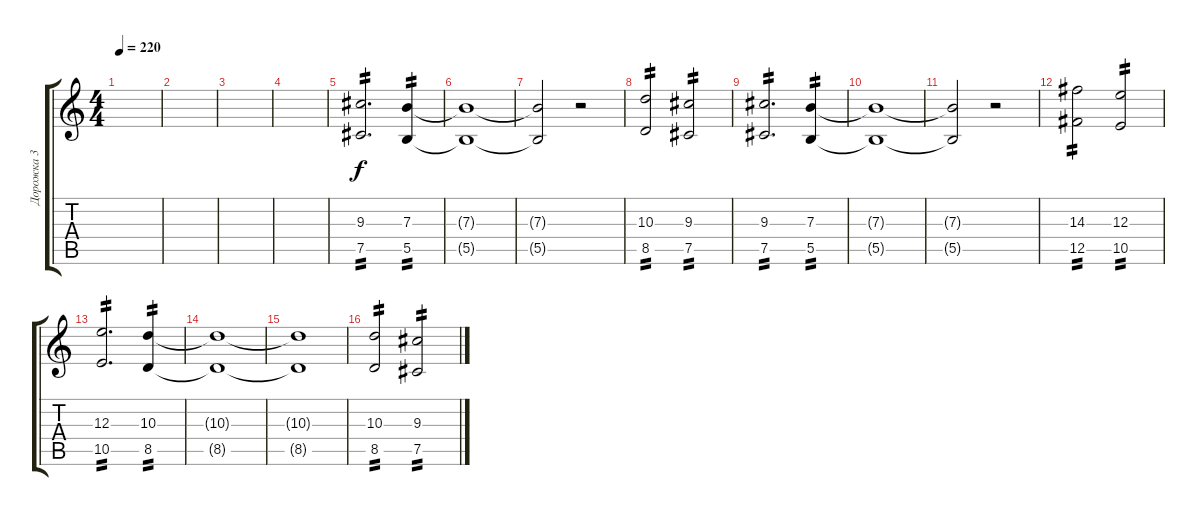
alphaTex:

\track ("Дорожка 3" "Дорожка 3") {instrument distortionguitar}
\staff {score tabs}
\tuning (Db4 Ab3 E3 B2 Gb2 B1) {hide}
\ts (4 4)
\tempo 220
\clef g2
\ks c
|
|
|
|
(9.3 7.5).2{d tp 2} (7.3 5.5).4{tp 2} |
(7.3{t} 5.5{t}).1 |
(7.3{t} 5.5{t}).2 r.2 |
(10.3 8.5).2{tp 2} (9.3 7.5).2{tp 2} |
(9.3 7.5).2{d tp 2} (7.3 5.5).4{tp 2} |
(7.3{t} 5.5{t}).1 |
(7.3{t} 5.5{t}).2 r.2 |
(14.3 12.5).2{tp 2} (12.3 10.5).2{tp 2} |
(12.3 10.5).2{d tp 2} (10.3 8.5).4{tp 2} |
(10.3{t} 8.5{t}).1 |
(10.3{t} 8.5{t}).1 |
(10.3 8.5).2{tp 2} (9.3 7.5).2{tp 2}
